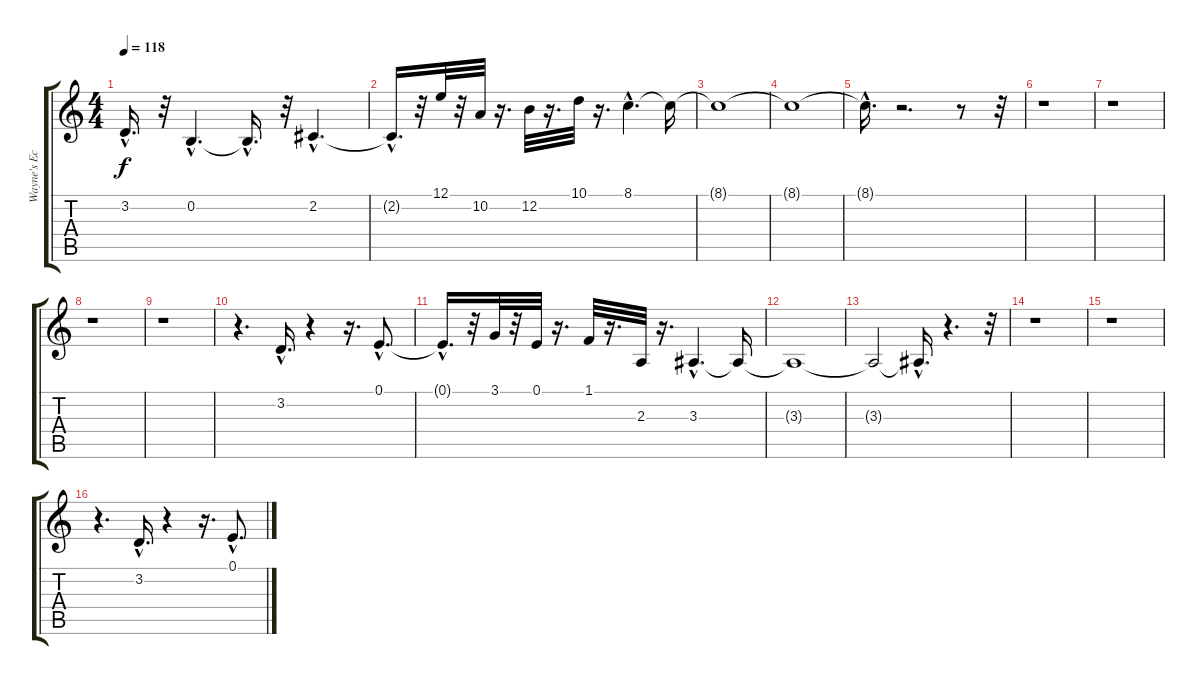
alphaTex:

\track ("Wayne's Echo 2" "Wayne's Ec") {instrument altosax}
\staff {score tabs}
\tuning (E4 B3 G3 D3 A2 E2) {hide}
\ts (4 4)
\tempo 118
\clef g2
\ks c
3.2{hac t}.16{d dy f} r.32 0.2{hac}.4{d} 0.2{hac t}.16{d} r.32 2.2{hac}.4{d} |
2.2{hac t}.16{d} r.32 12.1.32 r.32 10.2.32 r.16{d} 12.2.32 r.16{d} 10.1.32 r.16{d} 8.1{hac}.4{d} 8.1{t}.16 |
8.1{t}.1 |
8.1{t}.1 |
8.1{hac t}.16{d} r.2{d} r.8 r.32 |
r.1 |
r.1 |
r.1 |
r.1 |
r.4{d} 3.2{hac}.16{d} r.4 r.16{d} 0.1{hac}.8{d} |
0.1{hac t}.16{d} r.32 3.1.32 r.32 0.1.32 r.16{d} 1.1.32 r.16{d} 2.3.32 r.16{d} 3.3{hac}.4{d} 3.3{t}.16 |
3.3{t}.1 |
3.3{t}.2 3.3{hac t}.16{d} r.4{d} r.32 |
r.1 |
r.1 |
r.4{d} 3.2{hac}.16{d} r.4 r.16{d} 0.1{hac}.8{d}
